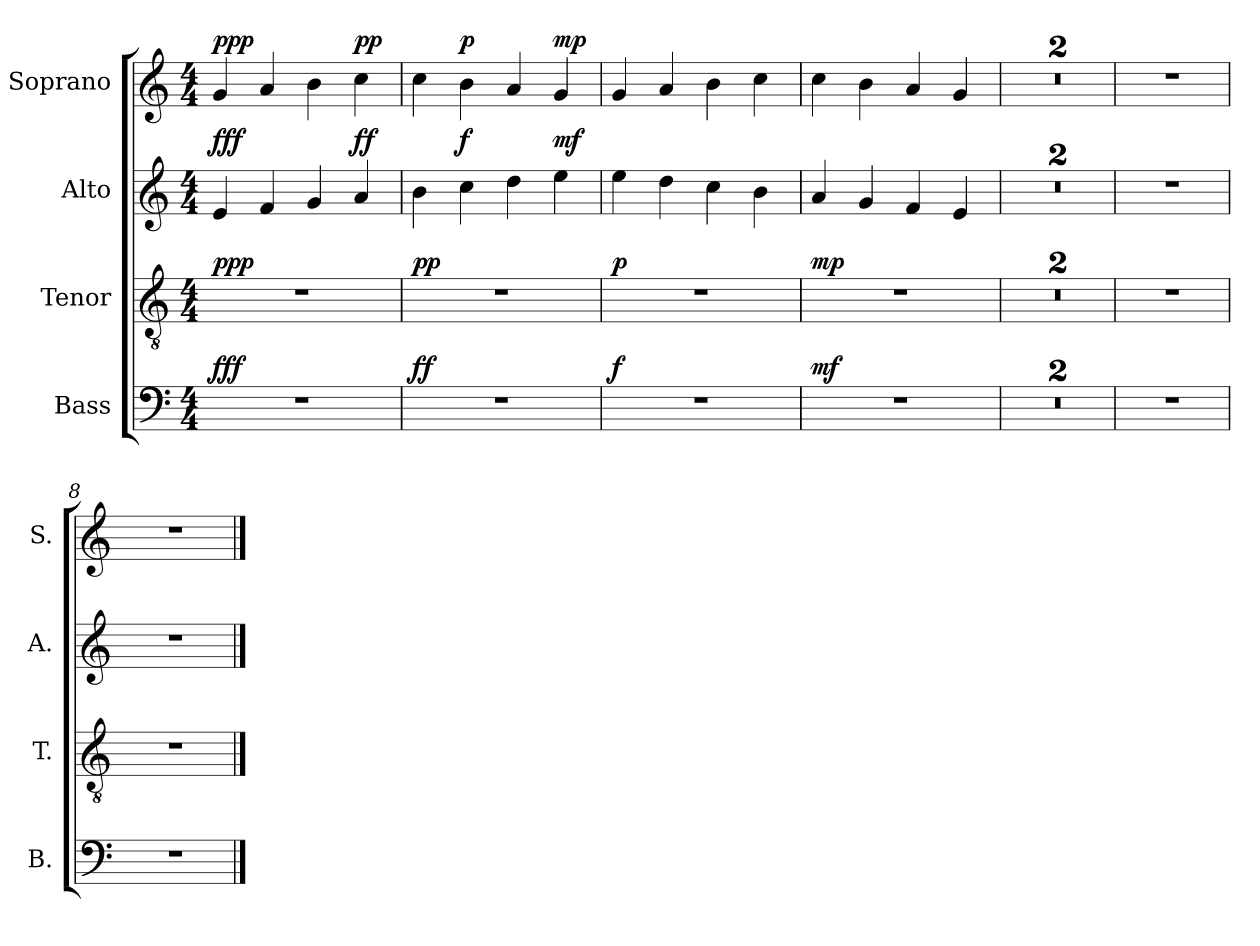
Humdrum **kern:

**kern	**dynam	**kern	**dynam	**kern	**dynam	**kern	**dynam
*part4	*part4	*part3	*part3	*part2	*part2	*part1	*part1
*staff4	*staff4	*staff3	*staff3	*staff2	*staff2	*staff1	*staff1
*I"Bass	*	*I"Tenor	*	*I"Alto	*	*I"Soprano	*
*I'B.	*	*I'T.	*	*I'A.	*	*I'S.	*
*clefF4	*	*clefGv2	*	*clefG2	*	*clefG2	*
*k[]	*	*k[]	*	*k[]	*	*k[]	*
*M4/4	*	*M4/4	*	*M4/4	*	*M4/4	*
=1	=1	=1	=1	=1	=1	=1	=1
!	!LO:DY:a	!	!LO:DY:a	!	!LO:DY:a	!	!LO:DY:a
1r	fff	1r	ppp	4e/	fff	4g/	ppp
.	.	.	.	4f/	.	4a/	.
.	.	.	.	4g/	.	4b\	.
!	!	!	!	!	!LO:DY:a	!	!LO:DY:a
.	.	.	.	4a/	ff	4cc\	pp
=2	=2	=2	=2	=2	=2	=2	=2
!	!LO:DY:a	!	!LO:DY:a	!	!	!	!
1r	ff	1r	pp	4b\	.	4cc\	.
!	!	!	!	!	!LO:DY:a	!	!LO:DY:a
.	.	.	.	4cc\	f	4b\	p
.	.	.	.	4dd\	.	4a/	.
!	!	!	!	!	!LO:DY:a	!	!LO:DY:a
.	.	.	.	4ee\	mf	4g/	mp
=3	=3	=3	=3	=3	=3	=3	=3
!	!LO:DY:a	!	!LO:DY:a	!	!	!	!
1r	f	1r	p	4ee\	.	4g/	.
.	.	.	.	4dd\	.	4a/	.
.	.	.	.	4cc\	.	4b\	.
.	.	.	.	4b\	.	4cc\	.
=4	=4	=4	=4	=4	=4	=4	=4
!	!LO:DY:a	!	!LO:DY:a	!	!	!	!
1r	mf	1r	mp	4a/	.	4cc\	.
.	.	.	.	4g/	.	4b\	.
.	.	.	.	4f/	.	4a/	.
.	.	.	.	4e/	.	4g/	.
=5	=5	=5	=5	=5	=5	=5	=5
!	!LO:HP:b	!	!LO:HP:b	!	!LO:HP:b	!	!LO:HP:b
1r	>	1r	<	1r	>	1r	<
=6	=6	=6	=6	=6	=6	=6	=6
1r	.	1r	.	1r	.	1r	.
=7	=7	=7	=7	=7	=7	=7	=7
1r	.	1r	.	1r	.	1r	.
.	]	.	[	.	]	.	[
=8	=8	=8	=8	=8	=8	=8	=8
1r	.	1r	.	1r	.	1r	.
==	==	==	==	==	==	==	==
*-	*-	*-	*-	*-	*-	*-	*-
